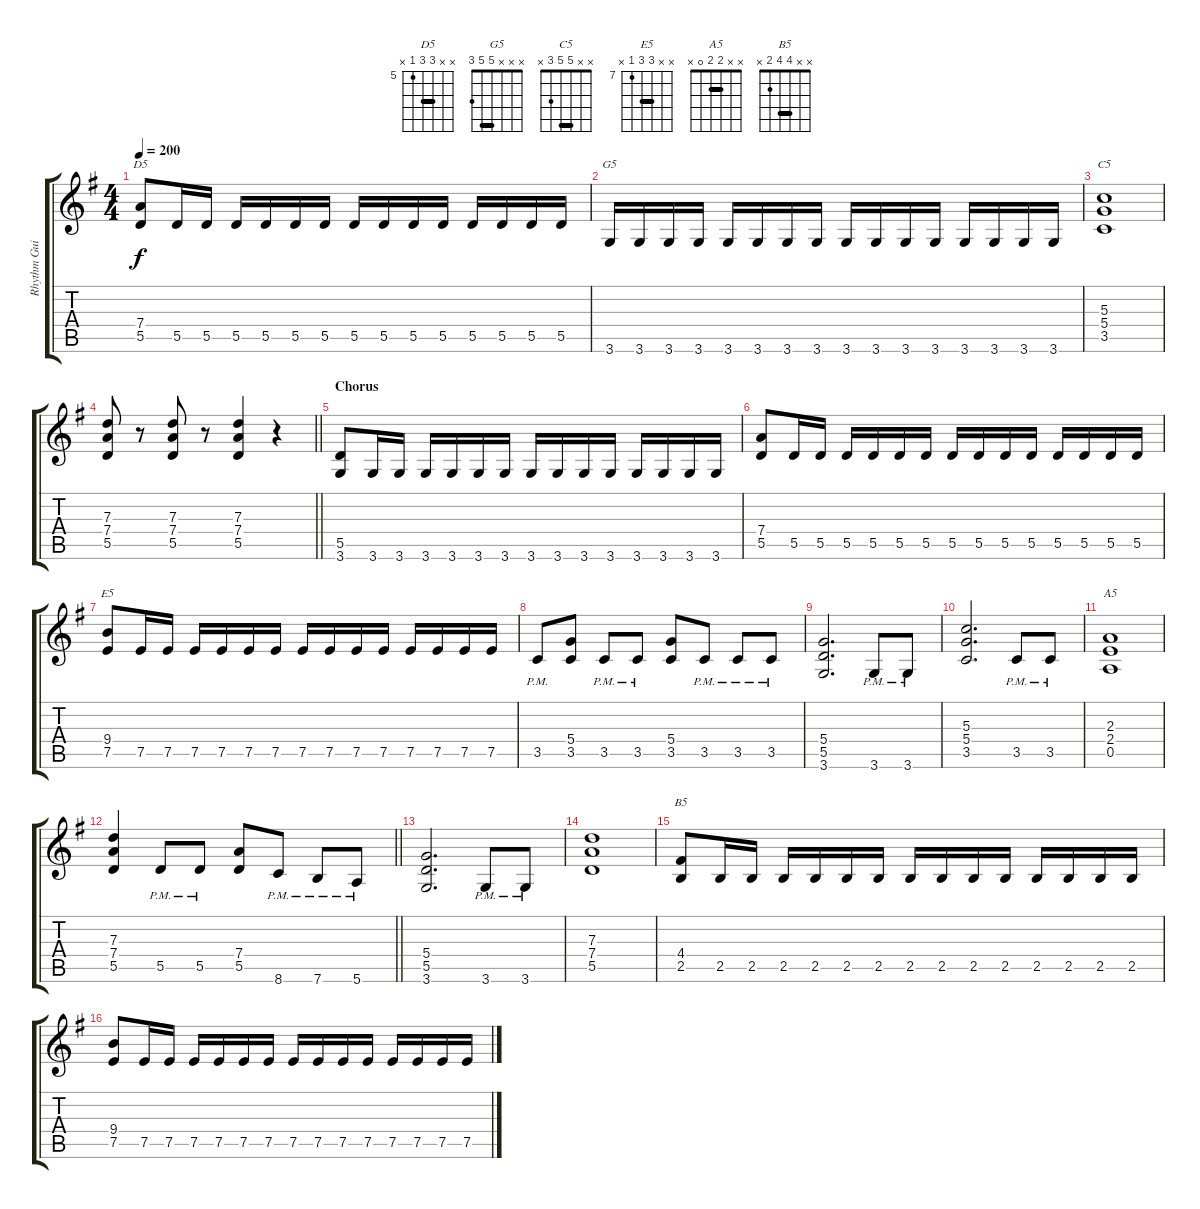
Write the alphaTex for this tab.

\track ("Rhythm Guitar A" "Rhythm Gui") {instrument overdrivenguitar}
\staff {score tabs}
\tuning (E4 B3 G3 D3 A2 E2) {hide}
\chord ("D5" x x 7 7 5 x) {firstfret 5 barre 7}
\chord ("G5" x x x 5 5 3) {barre 5}
\chord ("C5" x x 5 5 3 x) {barre 5}
\chord ("E5" x x 9 9 7 x) {firstfret 7 barre 9}
\chord ("A5" x x 2 2 0 x) {barre 2}
\chord ("B5" x x 4 4 2 x) {barre 4}
\ts (4 4)
\tempo 200
\clef g2
\ks g
(7.4 5.5).8{ch "D5" dy f} 5.5.16 5.5.16 5.5.16 5.5.16 5.5.16 5.5.16 5.5.16 5.5.16 5.5.16 5.5.16 5.5.16 5.5.16 5.5.16 5.5.16 |
3.6.16{ch "G5"} 3.6.16 3.6.16 3.6.16 3.6.16 3.6.16 3.6.16 3.6.16 3.6.16 3.6.16 3.6.16 3.6.16 3.6.16 3.6.16 3.6.16 3.6.16 |
(5.3 5.4 3.5).1{ch "C5"} |
\barLineRight lightlight
(7.3 7.4 5.5).8 r.8 (7.3 7.4 5.5).8 r.8 (7.3 7.4 5.5).4 r.4 |
\section ("" "Chorus")
(5.5 3.6).8 3.6.16 3.6.16 3.6.16 3.6.16 3.6.16 3.6.16 3.6.16 3.6.16 3.6.16 3.6.16 3.6.16 3.6.16 3.6.16 3.6.16 |
(7.4 5.5).8 5.5.16 5.5.16 5.5.16 5.5.16 5.5.16 5.5.16 5.5.16 5.5.16 5.5.16 5.5.16 5.5.16 5.5.16 5.5.16 5.5.16 |
(9.4 7.5).8{ch "E5"} 7.5.16 7.5.16 7.5.16 7.5.16 7.5.16 7.5.16 7.5.16 7.5.16 7.5.16 7.5.16 7.5.16 7.5.16 7.5.16 7.5.16 |
3.5{pm}.8 (5.4 3.5).8 3.5{pm}.8 3.5{pm}.8 (5.4 3.5).8 3.5{pm}.8 3.5{pm}.8 3.5{pm}.8 |
(5.4 5.5 3.6).2{d} 3.6{pm}.8 3.6{pm}.8 |
(5.3 5.4 3.5).2{d} 3.5{pm}.8 3.5{pm}.8 |
(2.3 2.4 0.5).1{ch "A5"} |
\barLineRight lightlight
(7.3 7.4 5.5).4 5.5{pm}.8 5.5{pm}.8 (7.4 5.5).8 8.6{pm}.8 7.6{pm}.8 5.6{pm}.8 |
\section ("" "")
(5.4 5.5 3.6).2{d} 3.6{pm}.8 3.6{pm}.8 |
(7.3 7.4 5.5).1 |
(4.4 2.5).8{ch "B5"} 2.5.16 2.5.16 2.5.16 2.5.16 2.5.16 2.5.16 2.5.16 2.5.16 2.5.16 2.5.16 2.5.16 2.5.16 2.5.16 2.5.16 |
(9.4 7.5).8 7.5.16 7.5.16 7.5.16 7.5.16 7.5.16 7.5.16 7.5.16 7.5.16 7.5.16 7.5.16 7.5.16 7.5.16 7.5.16 7.5.16
